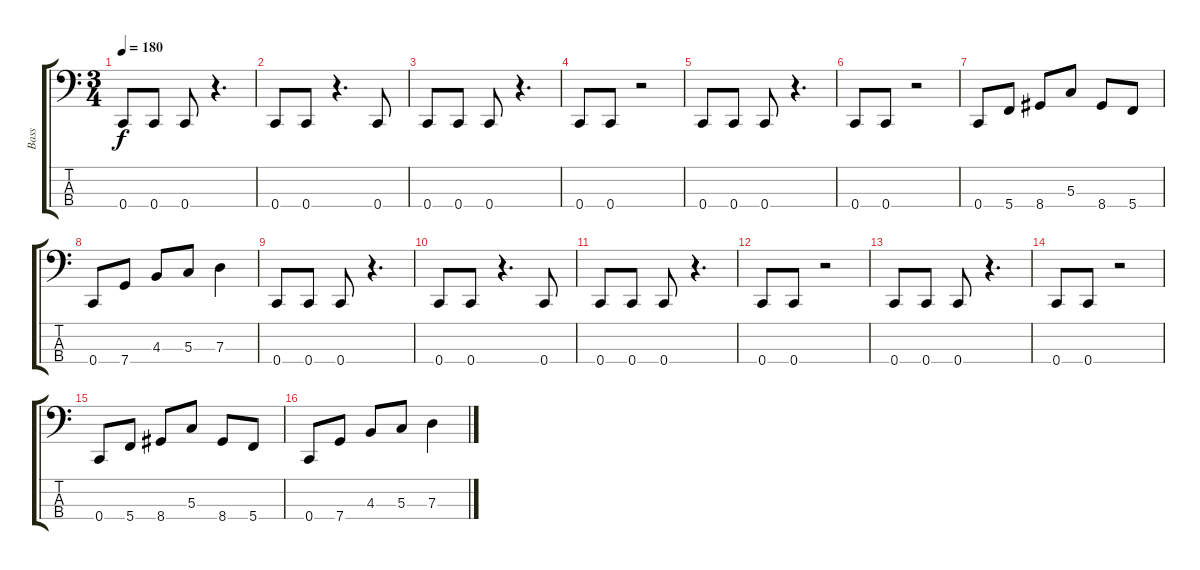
\track ("Bass" "Bass") {instrument electricbasspick}
\staff {score tabs}
\tuning (F2 C2 G1 C1) {hide}
\ts (3 4)
\tempo 180
\clef f4
\ks c
0.4.8{dy f} 0.4.8 0.4.8 r.4{d} |
0.4.8 0.4.8 r.4{d} 0.4.8 |
0.4.8 0.4.8 0.4.8 r.4{d} |
0.4.8 0.4.8 r.2 |
0.4.8 0.4.8 0.4.8 r.4{d} |
0.4.8 0.4.8 r.2 |
0.4.8 5.4.8 8.4.8 5.3.8 8.4.8 5.4.8 |
0.4.8 7.4.8 4.3.8 5.3.8 7.3.4 |
0.4.8 0.4.8 0.4.8 r.4{d} |
0.4.8 0.4.8 r.4{d} 0.4.8 |
0.4.8 0.4.8 0.4.8 r.4{d} |
0.4.8 0.4.8 r.2 |
0.4.8 0.4.8 0.4.8 r.4{d} |
0.4.8 0.4.8 r.2 |
0.4.8 5.4.8 8.4.8 5.3.8 8.4.8 5.4.8 |
0.4.8 7.4.8 4.3.8 5.3.8 7.3.4
